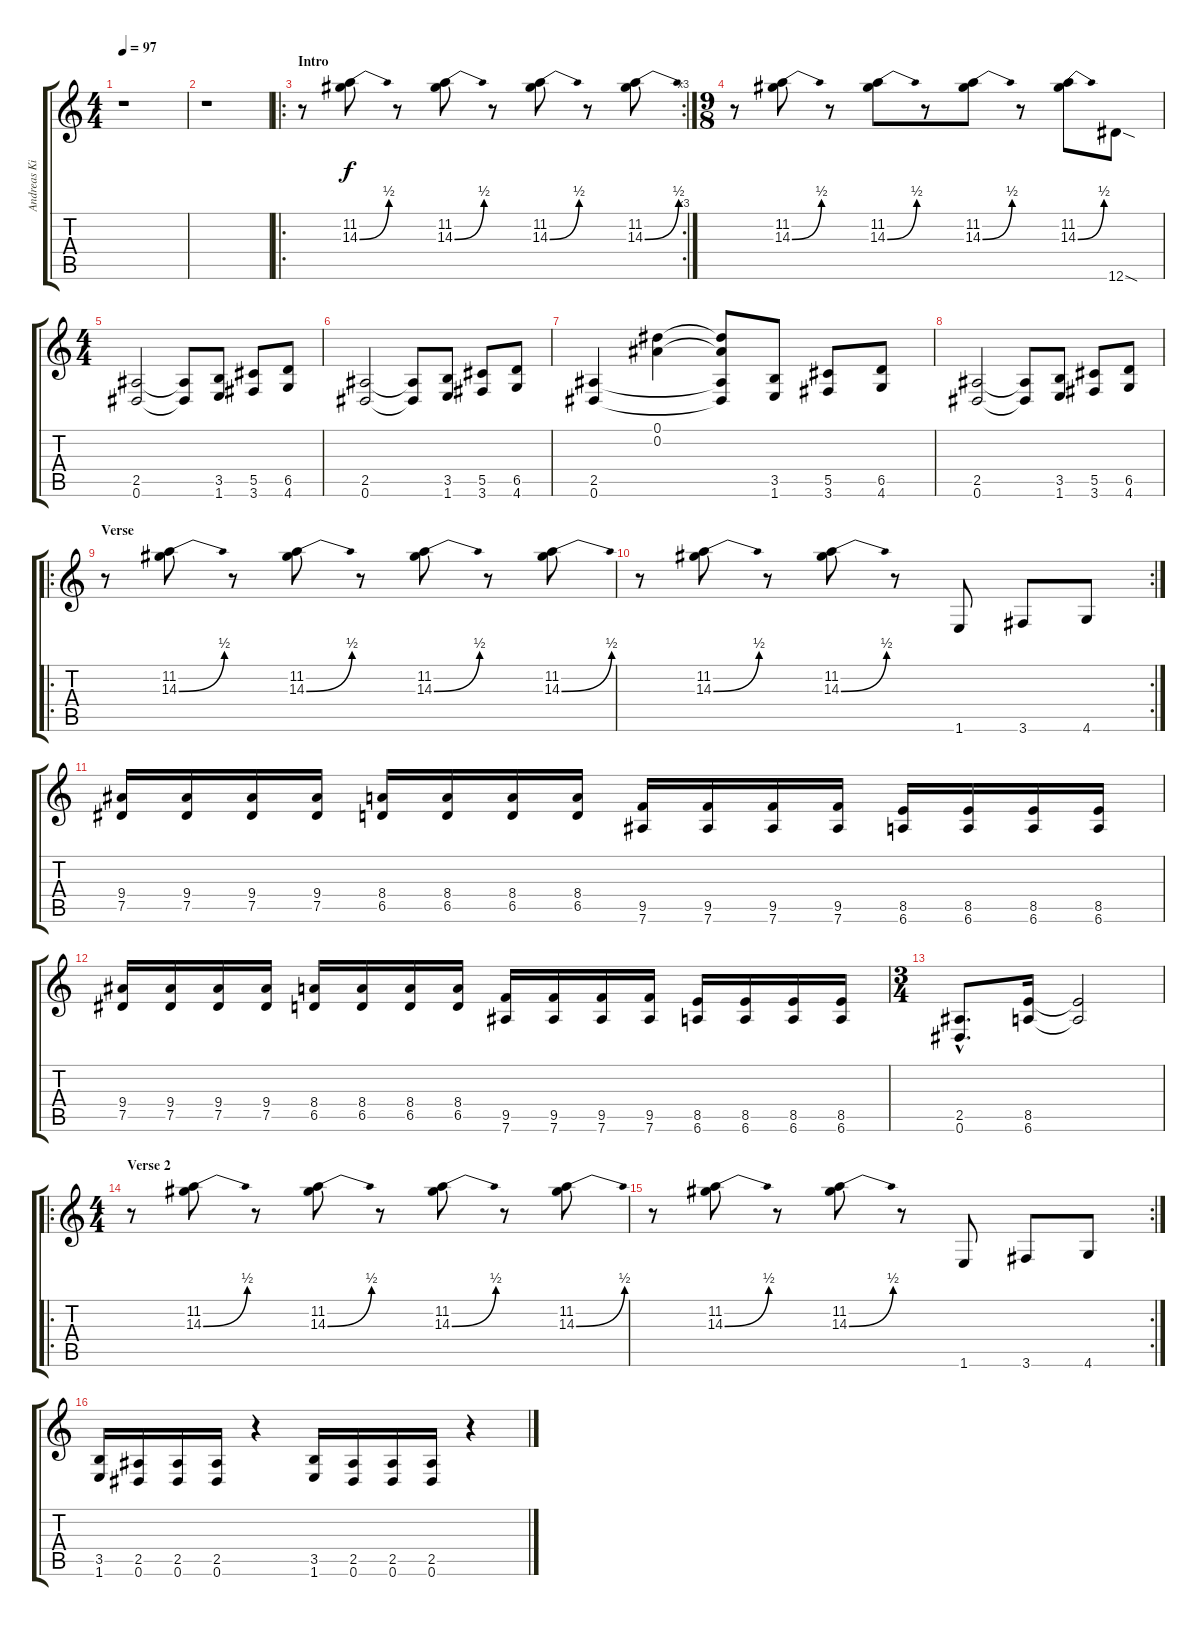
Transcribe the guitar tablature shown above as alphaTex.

\track ("Andreas Kisser" "Andreas Ki") {instrument distortionguitar}
\staff {score tabs}
\tuning (Eb4 Bb3 Gb3 Db3 Ab2 Eb2) {hide}
\ts (4 4)
\tempo 97
\clef g2
\ks c
r.1{dy f instrument distortionguitar} |
r.1 |
\ro
\rc 3
\section ("" "Intro")
r.8 (11.2 14.3{be (bend 0 0 60 2)}).8 r.8 (11.2 14.3{be (bend 0 0 60 2)}).8 r.8 (11.2 14.3{be (bend 0 0 60 2)}).8 r.8 (11.2 14.3{be (bend 0 0 60 2)}).8 |
\ts (9 8)
r.8 (11.2 14.3{be (bend 0 0 60 2)}).8 r.8 (11.2 14.3{be (bend 0 0 60 2)}).8 r.8 (11.2 14.3{be (bend 0 0 60 2)}).8 r.8 (11.2 14.3{be (bend 0 0 60 2)}).8 12.6{sod}.8 |
\ts (4 4)
(2.5 0.6).2 (2.5{t} 0.6{t}).8 (3.5 1.6).8 (5.5 3.6).8 (6.5 4.6).8 |
(2.5 0.6).2 (2.5{t} 0.6{t}).8 (3.5 1.6).8 (5.5 3.6).8 (6.5 4.6).8 |
(2.5 0.6).4 (0.1 0.2).4 (0.1{t} 0.2{t} 2.5{t} 0.6{t}).8 (3.5 1.6).8 (5.5 3.6).8 (6.5 4.6).8 |
(2.5 0.6).2 (2.5{t} 0.6{t}).8 (3.5 1.6).8 (5.5 3.6).8 (6.5 4.6).8 |
\ro
\section ("" "Verse")
r.8 (11.2 14.3{be (bend 0 0 60 2)}).8 r.8 (11.2 14.3{be (bend 0 0 60 2)}).8 r.8 (11.2 14.3{be (bend 0 0 60 2)}).8 r.8 (11.2 14.3{be (bend 0 0 60 2)}).8 |
\rc 2
r.8 (11.2 14.3{be (bend 0 0 60 2)}).8 r.8 (11.2 14.3{be (bend 0 0 60 2)}).8 r.8 1.6.8 3.6.8 4.6.8 |
(9.4 7.5).16 (9.4 7.5).16 (9.4 7.5).16 (9.4 7.5).16 (8.4 6.5).16 (8.4 6.5).16 (8.4 6.5).16 (8.4 6.5).16 (9.5 7.6).16 (9.5 7.6).16 (9.5 7.6).16 (9.5 7.6).16 (8.5 6.6).16 (8.5 6.6).16 (8.5 6.6).16 (8.5 6.6).16 |
(9.4 7.5).16 (9.4 7.5).16 (9.4 7.5).16 (9.4 7.5).16 (8.4 6.5).16 (8.4 6.5).16 (8.4 6.5).16 (8.4 6.5).16 (9.5 7.6).16 (9.5 7.6).16 (9.5 7.6).16 (9.5 7.6).16 (8.5 6.6).16 (8.5 6.6).16 (8.5 6.6).16 (8.5 6.6).16 |
\ts (3 4)
(2.5{hac} 0.6{hac}).8{d} (8.5 6.6).16 (8.5{t} 6.6{t}).2 |
\ro
\ts (4 4)
\section ("" "Verse 2")
r.8 (11.2 14.3{be (bend 0 0 60 2)}).8 r.8 (11.2 14.3{be (bend 0 0 60 2)}).8 r.8 (11.2 14.3{be (bend 0 0 60 2)}).8 r.8 (11.2 14.3{be (bend 0 0 60 2)}).8 |
\rc 2
r.8 (11.2 14.3{be (bend 0 0 60 2)}).8 r.8 (11.2 14.3{be (bend 0 0 60 2)}).8 r.8 1.6.8 3.6.8 4.6.8 |
(3.5 1.6).16 (2.5 0.6).16 (2.5 0.6).16 (2.5 0.6).16 r.4 (3.5 1.6).16 (2.5 0.6).16 (2.5 0.6).16 (2.5 0.6).16 r.4
